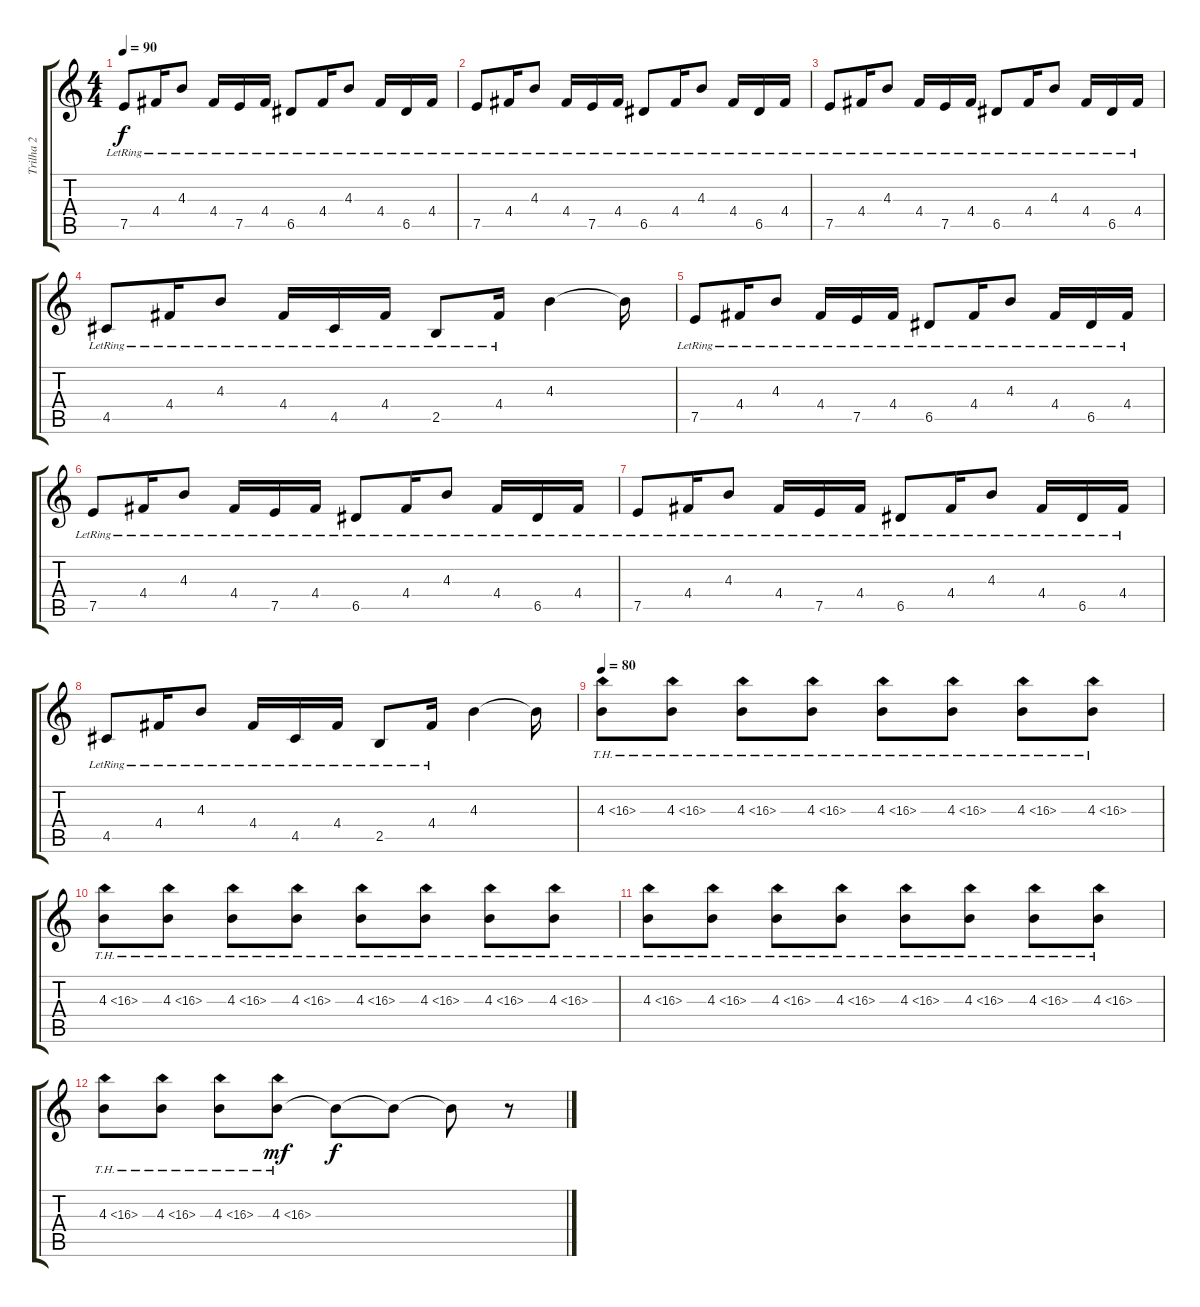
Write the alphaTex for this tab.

\track ("Trilha 2" "Trilha 2") {instrument acousticguitarnylon}
\staff {score tabs}
\tuning (E4 B3 G3 D3 A2 E2) {hide}
\ts (4 4)
\tempo 90
\clef g2
\ks c
7.5{lr}.8{dy f} 4.4{lr}.16 4.3{lr}.8 4.4{lr}.16 7.5{lr}.16 4.4{lr}.16 6.5{lr}.8 4.4{lr}.16 4.3{lr}.8 4.4{lr}.16 6.5{lr}.16 4.4{lr}.16 |
7.5{lr}.8 4.4{lr}.16 4.3{lr}.8 4.4{lr}.16 7.5{lr}.16 4.4{lr}.16 6.5{lr}.8 4.4{lr}.16 4.3{lr}.8 4.4{lr}.16 6.5{lr}.16 4.4{lr}.16 |
7.5{lr}.8 4.4{lr}.16 4.3{lr}.8 4.4{lr}.16 7.5{lr}.16 4.4{lr}.16 6.5{lr}.8 4.4{lr}.16 4.3{lr}.8 4.4{lr}.16 6.5{lr}.16 4.4{lr}.16 |
4.5{lr}.8 4.4{lr}.16 4.3{lr}.8 4.4{lr}.16 4.5{lr}.16 4.4{lr}.16 2.5{lr}.8 4.4{lr}.16 4.3.4 4.3{t}.16 |
7.5{lr}.8 4.4{lr}.16 4.3{lr}.8 4.4{lr}.16 7.5{lr}.16 4.4{lr}.16 6.5{lr}.8 4.4{lr}.16 4.3{lr}.8 4.4{lr}.16 6.5{lr}.16 4.4{lr}.16 |
7.5{lr}.8 4.4{lr}.16 4.3{lr}.8 4.4{lr}.16 7.5{lr}.16 4.4{lr}.16 6.5{lr}.8 4.4{lr}.16 4.3{lr}.8 4.4{lr}.16 6.5{lr}.16 4.4{lr}.16 |
7.5{lr}.8 4.4{lr}.16 4.3{lr}.8 4.4{lr}.16 7.5{lr}.16 4.4{lr}.16 6.5{lr}.8 4.4{lr}.16 4.3{lr}.8 4.4{lr}.16 6.5{lr}.16 4.4{lr}.16 |
4.5{lr}.8 4.4{lr}.16 4.3{lr}.8 4.4{lr}.16 4.5{lr}.16 4.4{lr}.16 2.5{lr}.8 4.4{lr}.16 4.3.4 4.3{t}.16 |
\tempo 80
4.3{th 12}.8{instrument acousticguitarnylon} 4.3{th 12}.8 4.3{th 12}.8 4.3{th 12}.8 4.3{th 12}.8 4.3{th 12}.8 4.3{th 12}.8 4.3{th 12}.8 |
4.3{th 12}.8 4.3{th 12}.8 4.3{th 12}.8 4.3{th 12}.8 4.3{th 12}.8 4.3{th 12}.8 4.3{th 12}.8 4.3{th 12}.8 |
4.3{th 12}.8 4.3{th 12}.8 4.3{th 12}.8 4.3{th 12}.8 4.3{th 12}.8 4.3{th 12}.8 4.3{th 12}.8 4.3{th 12}.8 |
4.3{th 12}.8 4.3{th 12}.8 4.3{th 12}.8 4.3{th 12}.8{dy mf} 4.3{t}.8{dy f} 4.3{t}.8 4.3{t}.8 r.8
